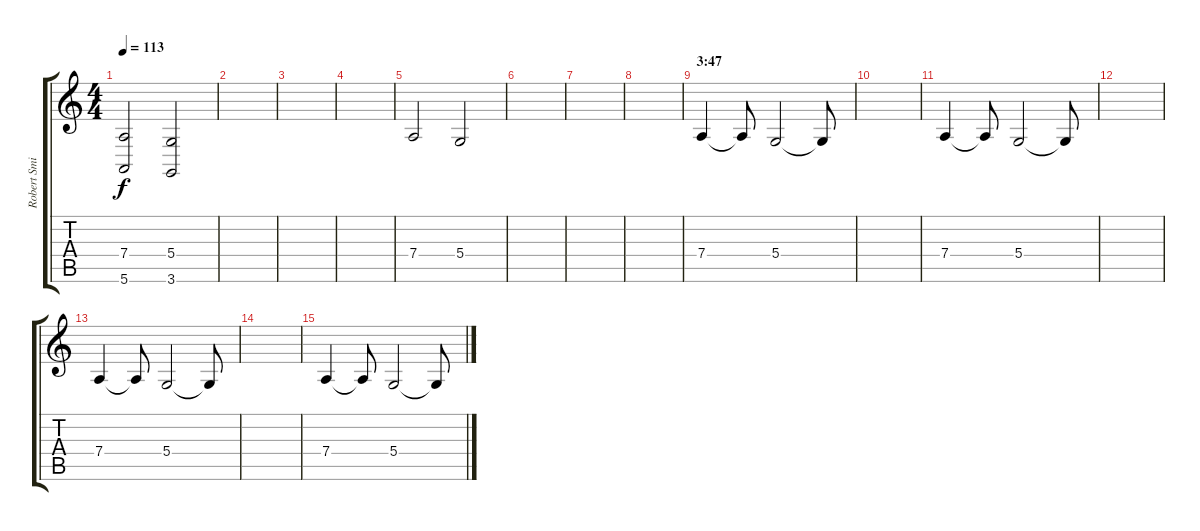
\track ("Robert Smith (piano)" "Robert Smi") {instrument acousticgrandpiano}
\staff {score tabs}
\tuning (E4 B3 G3 D3 A2 E2) {hide}
\ts (4 4)
\tempo 113
\clef g2
\ks c
(7.4 5.6).2{dy f} (5.4 3.6).2 |
|
|
|
7.4.2 5.4.2 |
|
|
|
\section ("" "3:47")
7.4.4 7.4{t}.8 5.4.2 5.4{t}.8 |
|
7.4.4 7.4{t}.8 5.4.2 5.4{t}.8 |
|
7.4.4 7.4{t}.8 5.4.2 5.4{t}.8 |
|
7.4.4 7.4{t}.8 5.4.2 5.4{t}.8
